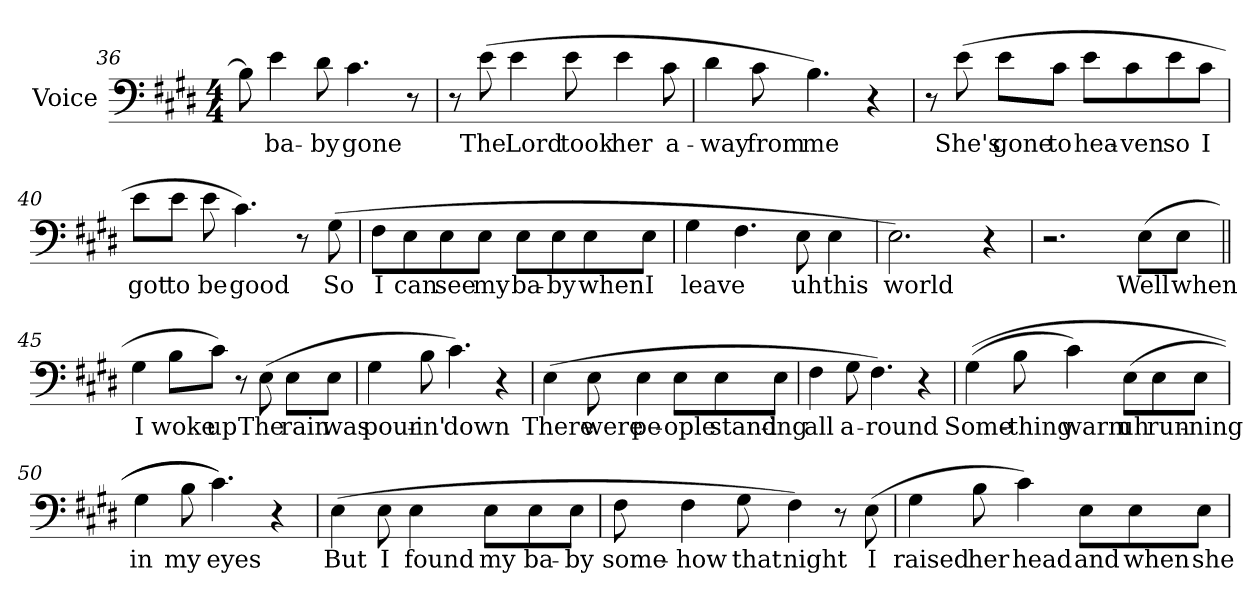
**kern	**text
*part1	*part1
*staff1	*staff1
*I"Voice	*
*I'Voice	*
!!LO:LB:g=z
*clefF4	*
*k[f#c#g#d#]	*
*E:	*
*M4/4	*
=36	=36
8Bi\]	.
!	!LO:LY:b:color=#000000
4ei\	ba-
!	!LO:LY:b:color=#000000
8d#i\	-by
!	!LO:LY:b:color=#000000
4.c#i\	gone
8r	.
=37	=37
8r	.
!	!LO:LY:b:color=#000000
(8ei\	The
!	!LO:LY:b:color=#000000
4ei\	Lord
!	!LO:LY:b:color=#000000
8ei\	took
!	!LO:LY:b:color=#000000
4ei\	her
!	!LO:LY:b:color=#000000
8c#i\	a-
=38	=38
!	!LO:LY:b:color=#000000
4d#i\	-way
!	!LO:LY:b:color=#000000
8c#i\	from
!	!LO:LY:b:color=#000000
4.Bi\)	me
4r	.
=39	=39
8r	.
!	!LO:LY:b:color=#000000
(8ei\	She's
!	!LO:LY:b:color=#000000
8ei\L	gone
!	!LO:LY:b:color=#000000
8c#i\J	to
!	!LO:LY:b:color=#000000
8ei\L	hea-
!	!LO:LY:b:color=#000000
8c#i\	-ven
!	!LO:LY:b:color=#000000
8ei\	so
!	!LO:LY:b:color=#000000
8c#i\J	I
!!LO:LB:g=z
=40	=40
!	!LO:LY:b:color=#000000
8ei\L	got
!	!LO:LY:b:color=#000000
8ei\J	to
!	!LO:LY:b:color=#000000
8ei\	be
!	!LO:LY:b:color=#000000
4.c#i\)	good
8r	.
!	!LO:LY:b:color=#000000
(8G#i\	So
=41	=41
!	!LO:LY:b:color=#000000
8F#i\L	I
!	!LO:LY:b:color=#000000
8Ei\	can
!	!LO:LY:b:color=#000000
8Ei\	see
!	!LO:LY:b:color=#000000
8Ei\J	my
!	!LO:LY:b:color=#000000
8Ei\L	ba-
!	!LO:LY:b:color=#000000
8Ei\	-by
!	!LO:LY:b:color=#000000
8Ei\	when
!	!LO:LY:b:color=#000000
8Ei\J	I
=42	=42
!	!LO:LY:b:color=#000000
4G#i\	leave
4.F#i\	.
!	!LO:LY:b:color=#000000
8Ei\	uh
!	!LO:LY:b:color=#000000
4Ei\	this
=43	=43
!	!LO:LY:b:color=#000000
2.Ei\)	world
4r	.
=44	=44
2.r	.
!	!LO:LY:b:color=#000000
(8Ei\L	Well
!	!LO:LY:b:color=#000000
8Ei\J	when
!!LO:PB:g=z
=45||	=45||
!	!LO:LY:b:color=#000000
4G#i\	I
!	!LO:LY:b:color=#000000
8Bi\L	woke
!	!LO:LY:b:color=#000000
8c#i\J)	up
8r	.
!	!LO:LY:b:color=#000000
(8Ei\	The
!	!LO:LY:b:color=#000000
8Ei\L	rain
!	!LO:LY:b:color=#000000
8Ei\J	was
=46	=46
!	!LO:LY:b:color=#000000
4G#i\	pour-
!	!LO:LY:b:color=#000000
8Bi\	-in'
!	!LO:LY:b:color=#000000
4.c#i\)	down
4r	.
=47	=47
!	!LO:LY:b:color=#000000
(4Ei\	There
!	!LO:LY:b:color=#000000
8Ei\	were
!	!LO:LY:b:color=#000000
4Ei\	pe-
!	!LO:LY:b:color=#000000
8Ei\L	-ople
!	!LO:LY:b:color=#000000
8Ei\	stand-
!	!LO:LY:b:color=#000000
8Ei\J	-ing
=48	=48
!	!LO:LY:b:color=#000000
4F#i\	all
!	!LO:LY:b:color=#000000
8G#i\	a-
!	!LO:LY:b:color=#000000
4.F#i\)	-round
4r	.
!!LO:LB:g=z
=49	=49
!	!LO:LY:b:color=#000000
((4G#i\	Some-
!	!LO:LY:b:color=#000000
8Bi\	-thing
!	!LO:LY:b:color=#000000
4c#i\)	warm
!	!LO:LY:b:color=#000000
(8Ei\L	uh
!	!LO:LY:b:color=#000000
8Ei\	run-
!	!LO:LY:b:color=#000000
8Ei\J	-ning
=50	=50
!	!LO:LY:b:color=#000000
4G#i\	in
!	!LO:LY:b:color=#000000
8Bi\	my
!	!LO:LY:b:color=#000000
4.c#i\))	eyes
4r	.
=51	=51
!	!LO:LY:b:color=#000000
(4Ei\	But
!	!LO:LY:b:color=#000000
8Ei\	I
!	!LO:LY:b:color=#000000
4Ei\	found
!	!LO:LY:b:color=#000000
8Ei\L	my
!	!LO:LY:b:color=#000000
8Ei\	ba-
!	!LO:LY:b:color=#000000
8Ei\J	-by
=52	=52
!	!LO:LY:b:color=#000000
8F#i\	some-
!	!LO:LY:b:color=#000000
4F#i\	-how
!	!LO:LY:b:color=#000000
8G#i\	that
!	!LO:LY:b:color=#000000
4F#i\)	night
8r	.
!	!LO:LY:b:color=#000000
(8Ei\	I
!!LO:LB:g=z
=53	=53
!	!LO:LY:b:color=#000000
4G#i\	raised
!	!LO:LY:b:color=#000000
8Bi\	her
!	!LO:LY:b:color=#000000
4c#i\)	head
!	!LO:LY:b:color=#000000
8Ei\L	and
!	!LO:LY:b:color=#000000
8Ei\	when
!	!LO:LY:b:color=#000000
8Ei\J	she
=	=
*-	*-
